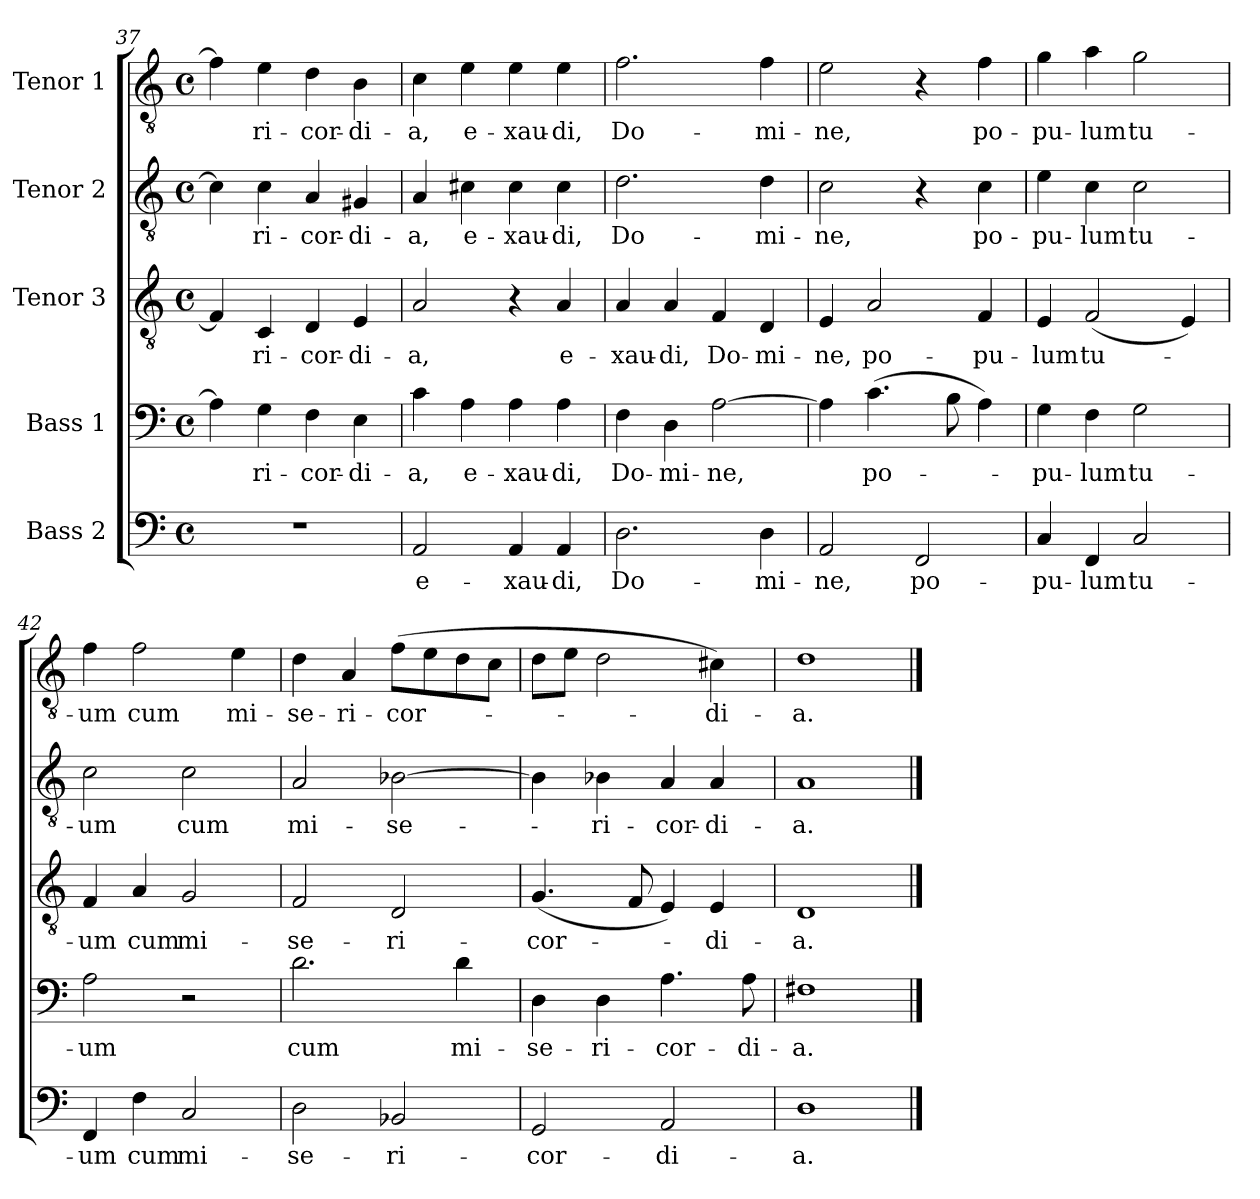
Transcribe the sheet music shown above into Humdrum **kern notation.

**kern	**text	**kern	**text	**kern	**text	**kern	**text	**kern	**text
*part5	*part5	*part4	*part4	*part3	*part3	*part2	*part2	*part1	*part1
*staff5	*staff5	*staff4	*staff4	*staff3	*staff3	*staff2	*staff2	*staff1	*staff1
*I"Bass 2	*	*I"Bass 1	*	*I"Tenor 3	*	*I"Tenor 2	*	*I"Tenor 1	*
*clefF4	*	*clefF4	*	*clefGv2	*	*clefGv2	*	*clefGv2	*
*k[]	*	*k[]	*	*k[]	*	*k[]	*	*k[]	*
*C:	*	*C:	*	*C:	*	*C:	*	*C:	*
*M4/4	*	*M4/4	*	*M4/4	*	*M4/4	*	*M4/4	*
*met(c)	*	*met(c)	*	*met(c)	*	*met(c)	*	*met(c)	*
=37	=37	=37	=37	=37	=37	=37	=37	=37	=37
1r	.	4A\]	.	4F/]	.	4c\]	.	4f\]	.
.	.	4G\	ri-	4C/	ri-	4c\	ri-	4e\	ri-
.	.	4F\	-cor-	4D/	-cor-	4A/	-cor-	4d\	-cor-
.	.	4E\	-di-	4E/	-di-	4G#X/	-di-	4B\	-di-
=38	=38	=38	=38	=38	=38	=38	=38	=38	=38
2AA/	e-	4c\	-a,	2A/	-a,	4A/	a,	4c\	-a,
.	.	4A\	e-	.	.	4c#X\	e-	4e\	e-
4AA/	-xau-	4A\	-xau-	4r	.	4c#\	-xau-	4e\	-xau-
4AA/	-di,	4A\	-di,	4A/	e-	4c#\	-di,	4e\	-di,
=39	=39	=39	=39	=39	=39	=39	=39	=39	=39
2.D\	Do-	4F\	Do-	4A/	-xau-	2.d\	Do-	2.f\	Do-
.	.	4D\	-mi-	4A/	-di,	.	.	.	.
.	.	[2A\	-ne,	4F/	Do-	.	.	.	.
4D\	-mi-	.	.	4D/	-mi-	4d\	-mi-	4f\	-mi-
!!LO:LB:g=z
=40	=40	=40	=40	=40	=40	=40	=40	=40	=40
2AA/	-ne,	4A\]	.	4E/	-ne,	2c\	-ne,	2e\	-ne,
.	.	(4.c\	po-	2A/	po-	.	.	.	.
2FF/	po-	.	.	.	.	4r	.	4r	.
.	.	8B\	.	.	.	.	.	.	.
.	.	4A\)	.	4F/	-pu-	4c\	po-	4f\	po-
=41	=41	=41	=41	=41	=41	=41	=41	=41	=41
4C/	-pu-	4G\	-pu-	4E/	-lum	4e\	-pu-	4g\	-pu-
4FF/	-lum	4F\	-lum	(2F/	tu-	4c\	-lum	4a\	-lum
2C/	tu-	2G\	tu-	.	.	2c\	tu-	2g\	tu-
.	.	.	.	4E/)	.	.	.	.	.
=42	=42	=42	=42	=42	=42	=42	=42	=42	=42
4FF/	-um	2A\	-um	4F/	-um	2c\	-um	4f\	-um
4F\	cum	.	.	4A/	cum	.	.	2f\	cum
2C/	mi-	2r	.	2G/	mi-	2c\	cum	.	.
.	.	.	.	.	.	.	.	4e\	mi-
=43	=43	=43	=43	=43	=43	=43	=43	=43	=43
2D\	-se-	2.d\	cum	2F/	-se-	2A/	mi-	4d\	-se-
.	.	.	.	.	.	.	.	4A/	-ri-
2BB-X/	-ri-	.	.	2D/	-ri-	[2B-X\	-se-	(8f\L	-cor-
.	.	.	.	.	.	.	.	8e\	.
.	.	4d\	mi-	.	.	.	.	8d\	.
.	.	.	.	.	.	.	.	8c\J	.
=44	=44	=44	=44	=44	=44	=44	=44	=44	=44
2GG/	-cor-	4D\	-se-	(4.G/	-cor-	4B-\]	.	8d\L	.
.	.	.	.	.	.	.	.	8e\J	.
.	.	4D\	-ri-	.	.	4B-X\	-ri-	2d\	.
.	.	.	.	8F/	.	.	.	.	.
2AA/	-di-	4.A\	-cor-	4E/)	.	4A/	-cor-	.	.
.	.	.	.	4E/	-di-	4A/	-di-	4c#X\)	-di-
.	.	8A\	-di-	.	.	.	.	.	.
=45	=45	=45	=45	=45	=45	=45	=45	=45	=45
1D	-a.	1F#X	-a.	1D	-a.	1A	-a.	1d	-a.
==	==	==	==	==	==	==	==	==	==
*-	*-	*-	*-	*-	*-	*-	*-	*-	*-
